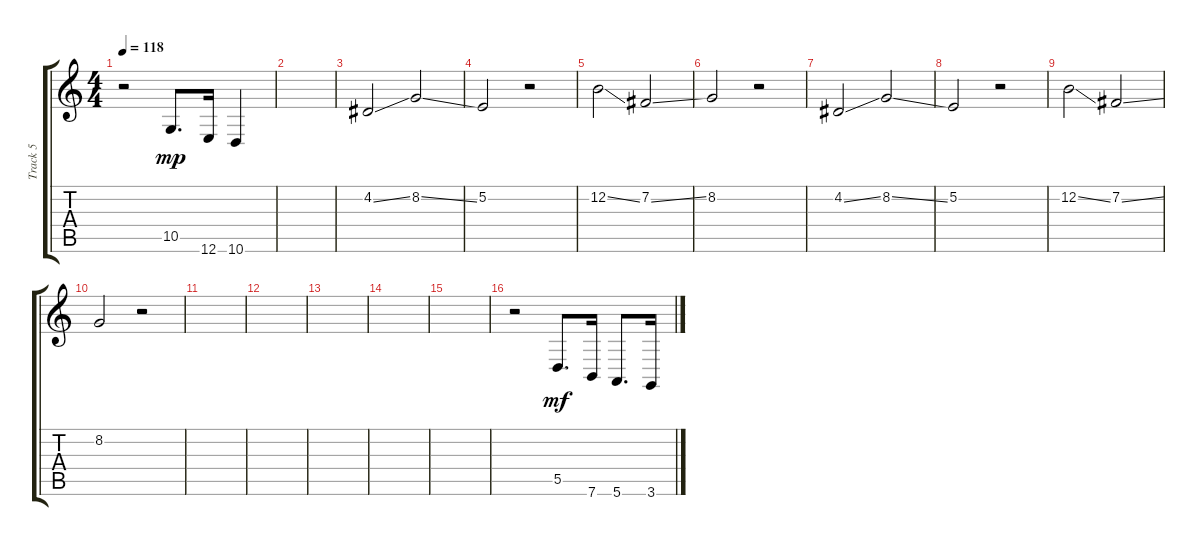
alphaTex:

\track ("Track 5" "Track 5") {instrument voiceoohs}
\staff {score tabs}
\tuning (E4 B3 G3 D3 A2 E2) {hide}
\ts (4 4)
\tempo 118
\clef g2
\ks c
r.2{dy mp} 10.5.8{d} 12.6.16 10.6.4 |
|
4.2{ss}.2 8.2{ss}.2 |
5.2.2 r.2 |
12.2{ss}.2 7.2{ss}.2 |
8.2.2 r.2 |
4.2{ss}.2 8.2{ss}.2 |
5.2.2 r.2 |
12.2{ss}.2 7.2{ss}.2 |
8.2.2 r.2 |
|
|
|
|
|
r.2 5.5.8{d dy mf} 7.6.16 5.6.8{d} 3.6.16
